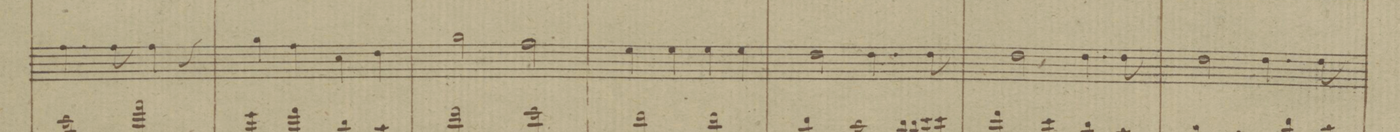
**kern	**text	**dynam
*I"Baſso	*	*
*clefF4	*	*
*k[b-]	*	*
*met(c|)	*	*
*M2/2	*	*
4.A\	.	.
8A\	.	.
4A\	.	.
4r	.	.
=8	=8	=8
4B-\	.	.
4A\	.	.
4E\	.	.
4F\	.	.
=9	=9	=9
2B-\	.	.
2A\	.	.
=10	=10	=10
4G\	.	.
4G\	.	.
4G\	.	.
4G\	.	.
=11	=11	=11
2F\	.	.
4.F\	.	.
8F\	.	.
=12	=12	=12
2F\	.	.
4.F\	.	.
8F\	.	.
=13	=13	=13
2F\	.	.
4.F\	.	.
8F\	.	.
=14	=14	=14
*-	*-	*-
